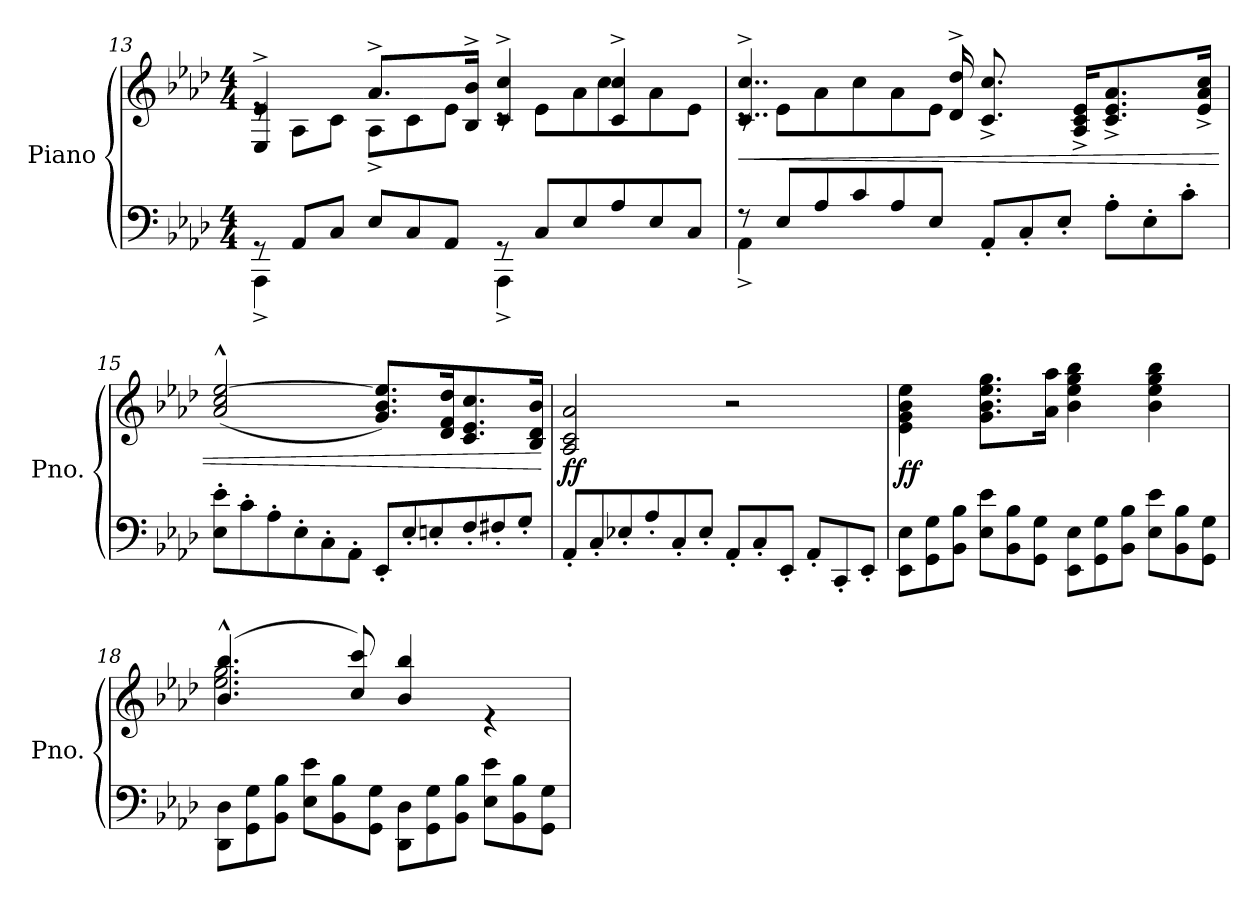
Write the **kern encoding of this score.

**kern	**kern	**dynam
*part1	*part1	*part1
*staff2	*staff1	*staff1/2
*I"Piano	*	*
*I'Pno.	*	*
!!LO:PB:g=z
*clefF4	*clefG2	*
*k[b-e-a-d-]	*k[b-e-a-d-]	*
*M4/4	*M4/4	*
=13	=13	=13
*	*^	*
*Xtuplet	*	*Xtuplet	*
*^	*	*	*
12rGG	4AAA-^\	4E-/^ 4e-/^	12re	.
12AA-/L	.	.	12A-\L	.
12C/J	.	.	12c\J	.
12E-/L	4ryy	8.a-^/L	12A-^\L	.
12C/	.	.	12c\	.
12AA-/J	.	.	12e-\J	.
.	.	16B-/^ 16b-/^Jk	.	.
12rGG	4AAA-^\	4c/^ 4cc/^	12rc	.
12C/L	.	.	12e-\L	.
12E-/	.	.	12a-\	.
12A-/	4ryy	4c/^ 4cc/^	12cc\	.
12E-/	.	.	12a-\	.
12C/J	.	.	12e-\J	.
=14	=14	=14	=14	=14
!	!	!	!	!LO:HP:b
12r	4AA-^\	4..c/^ 4..cc/^	12rc	<
12E-/L	.	.	12e-\L	.
12A-/	.	.	12a-\	.
12c/	2.ryy	.	12cc\	.
12A-/	.	.	12a-\	.
12E-/J	.	.	12e-\J	.
.	.	16d-/^ 16dd-/^	.	.
12AA-'/L	.	8.c/^ 8.cc/^	2ryy	.
12C'/	.	.	.	.
12E-'/J	.	.	.	.
.	.	16A-/^ 16c/^ 16e-/^KL	.	.
12A-'\L	.	8.c/^ 8.e-/^ 8.a-/^	.	.
12E-'\	.	.	.	.
12c'\J	.	.	.	.
.	.	16e-/^ 16a-/^ 16cc/^Jk	.	.
*v	*v	*	*	*
*	*v	*v	*
!!LO:LB:g=z
=15	=15	=15
12E-\' 12e-\'L	(2a-/^^ 2cc/^^ [2ee-/^^	.
12c'\	.	.
12A-'\	.	.
12E-'\	.	.
12C'\	.	.
12AA-'\J	.	.
12EE-'/L	8.g/ 8.b-/ 8.ee-/]L)	.
12E-'/	.	.
12En'/	.	.
.	16d-/ 16f/ 16dd-/K	.
12F'/	8.c/ 8.e-/ 8.cc/	.
12F#X'/	.	.
12G'/J	.	.
.	16B-/ 16d-/ 16b-/Jk	.
.	.	[
=16	=16	=16
!	!	!LO:DY:b
12AA-'/L	2A-/ 2c/ 2a-/	ff
12C'/	.	.
12E-X'/	.	.
12A-'/	.	.
12C'/	.	.
12E-'/J	.	.
12AA-'/L	2r	.
12C'/	.	.
12EE-'/J	.	.
12AA-'/L	.	.
12CC'/	.	.
12EE-'/J	.	.
=17	=17	=17
!	!	!LO:DY:b
12EE-\ 12E-\L	4e-\ 4g\ 4b-\ 4ee-\	ff
12GG\ 12G\	.	.
12BB-\ 12B-\J	.	.
12E-\ 12e-\L	8.g\ 8.b-\ 8.ee-\ 8.gg\L	.
12BB-\ 12B-\	.	.
12GG\ 12G\J	.	.
.	16a-\ 16aa-\Jk	.
12EE-\ 12E-\L	4b-\ 4ee-\ 4gg\ 4bb-\	.
12GG\ 12G\	.	.
12BB-\ 12B-\J	.	.
12E-\ 12e-\L	4b-\ 4ee-\ 4gg\ 4bb-\	.
12BB-\ 12B-\	.	.
12GG\ 12G\J	.	.
!!LO:LB:g=z
=18	=18	=18
*	*^	*
12DD-\ 12D-\L	(4.b-/^^ 4.bb-/^^	2.ee-\ 2.gg\	.
12GG\ 12G\	.	.	.
12BB-\ 12B-\J	.	.	.
12E-\ 12e-\L	.	.	.
12BB-\ 12B-\	.	.	.
.	8cc/ 8ccc/)	.	.
12GG\ 12G\J	.	.	.
12DD-\ 12D-\L	4b-/ 4bb-/	.	.
12GG\ 12G\	.	.	.
12BB-\ 12B-\J	.	.	.
12E-\ 12e-\L	4re	4ryy	.
12BB-\ 12B-\	.	.	.
12GG\ 12G\J	.	.	.
*	*v	*v	*
=	=	=
*-	*-	*-
